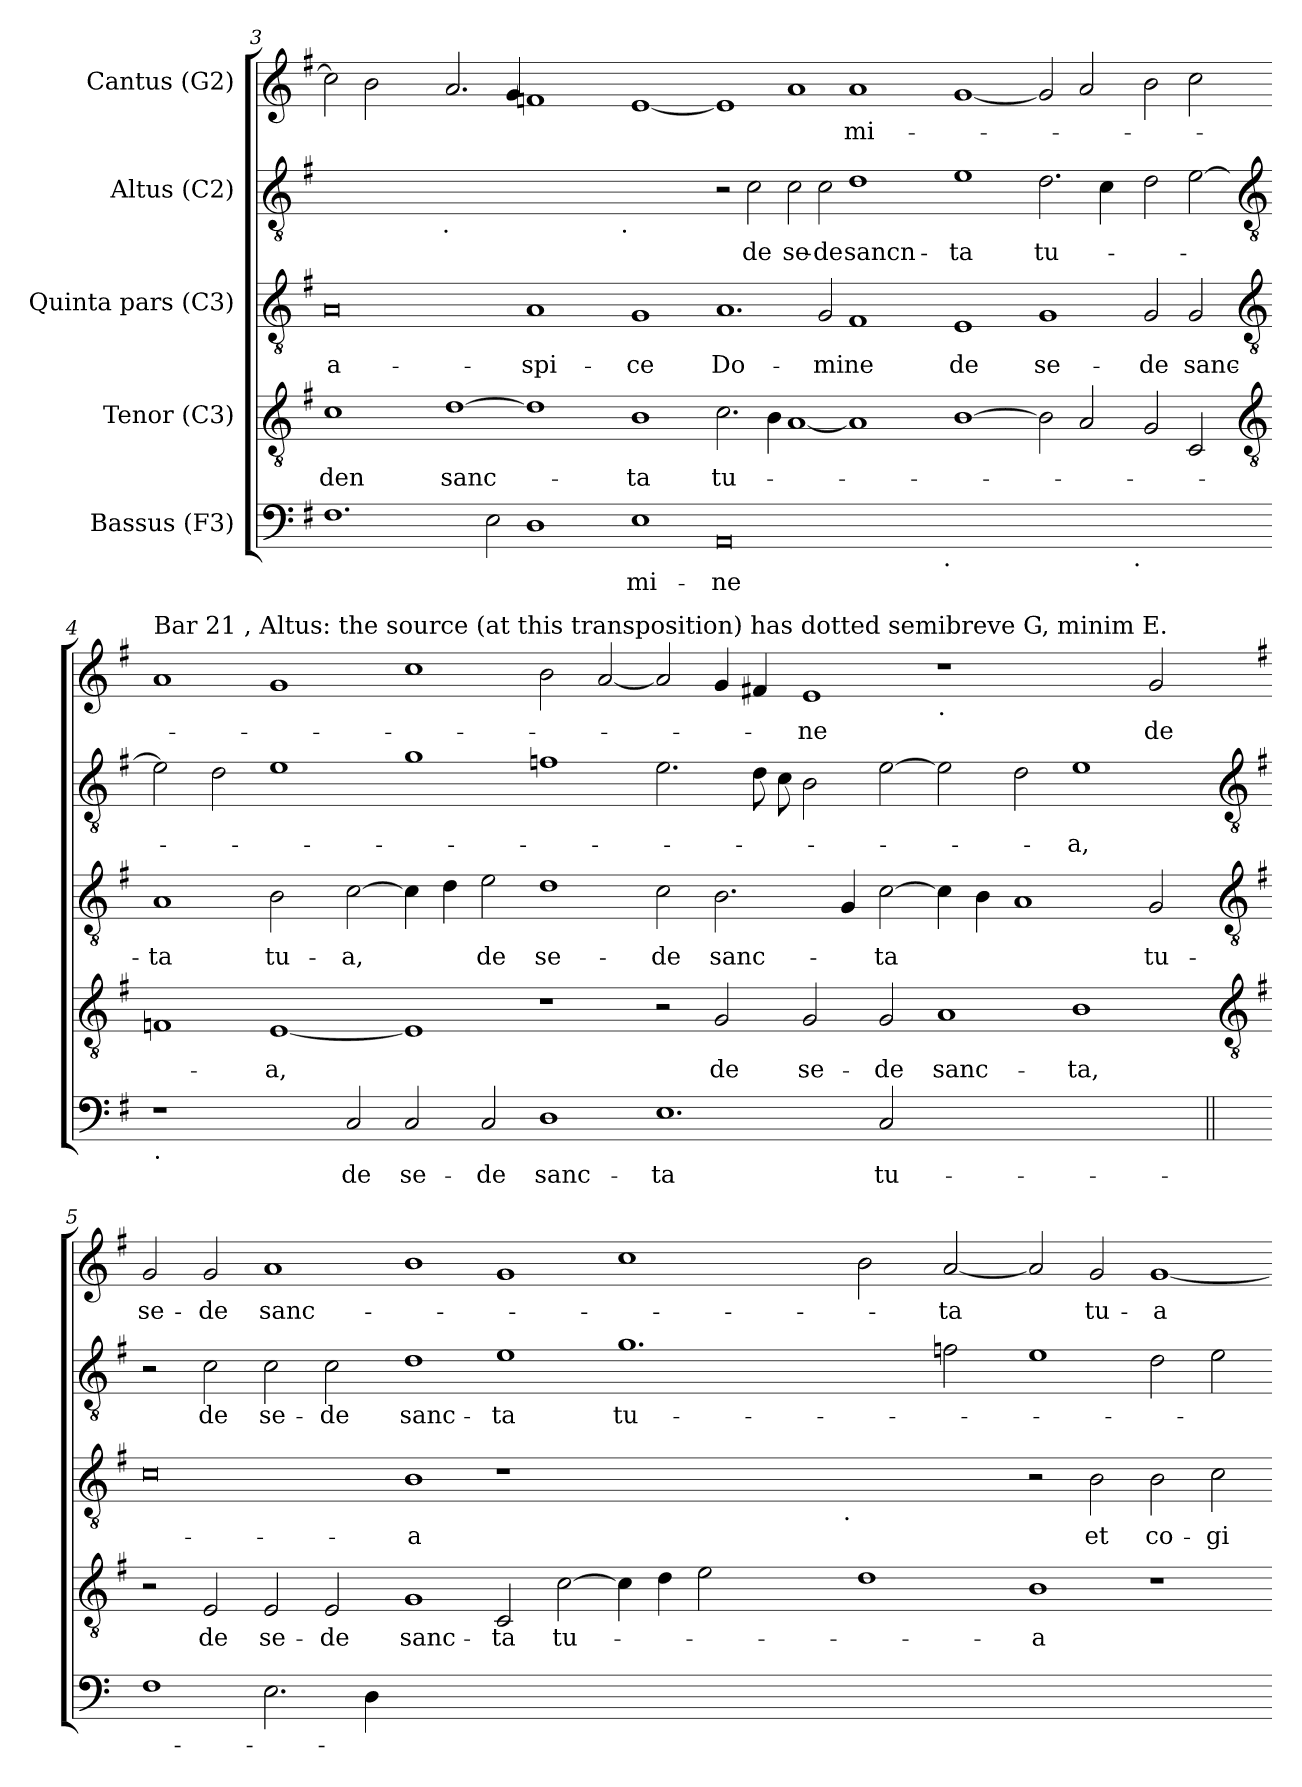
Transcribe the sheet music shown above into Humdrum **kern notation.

**kern	**text	**kern	**text	**kern	**text	**kern	**text	**kern	**text
*part5	*part5	*part4	*part4	*part3	*part3	*part2	*part2	*part1	*part1
*staff5	*staff5	*staff4	*staff4	*staff3	*staff3	*staff2	*staff2	*staff1	*staff1
*I"Bassus (F3)	*	*I"Tenor (C3)	*	*I"Quinta pars (C3)	*	*I"Altus (C2)	*	*I"Cantus (G2)	*
!!LO:LB:g=z
*clefF4	*	*clefGv2	*	*clefGv2	*	*clefGv2	*	*clefG2	*
*k[f#]	*	*k[f#]	*	*k[f#]	*	*k[f#]	*	*k[f#]	*
*G:	*	*G:	*	*G:	*	*G:	*	*G:	*
=3	=3	=3	=3	=3	=3	=3	=3	=3	=3
!	!	!	!LO:LY:b	!	!LO:LY:b	!	!	!	!
1.F#	.	1c	-den	0A	a-	4ryy	.	2cc\]	.
.	.	.	.	.	.	4ryy	.	.	.
.	.	.	.	.	.	64ryy	.	2b\	.
.	.	.	.	.	.	64ryy	.	.	.
.	.	.	.	.	.	64ryy	.	.	.
.	.	.	.	.	.	64ryy	.	.	.
.	.	.	.	.	.	64ryy	.	.	.
.	.	.	.	.	.	64ryy	.	.	.
.	.	.	.	.	.	64ryy	.	.	.
.	.	.	.	.	.	64ryy	.	.	.
.	.	.	.	.	.	64ryy	.	.	.
.	.	.	.	.	.	4ryy	.	.	.
.	.	.	.	.	.	64ryy	.	.	.
.	.	.	.	.	.	64ryy	.	.	.
.	.	.	.	.	.	64ryy	.	.	.
.	.	.	.	.	.	64ryy	.	.	.
.	.	.	.	.	.	64ryy	.	.	.
.	.	.	.	.	.	64ryy	.	.	.
!	!	!	!	!	!	!LO:TX:b:t=.	!	!	!
.	.	.	.	.	.	64ryy	.	.	.
!	!	!	!LO:LY:b	!	!	!	!	!	!
.	.	[1d	sanc-	.	.	4ryy	.	2.a/	.
.	.	.	.	.	.	4ryy	.	.	.
2E\	.	.	.	.	.	4ryy	.	.	.
.	.	.	.	.	.	4ryy	.	4g/	.
!	!	!	!	!	!LO:LY:b	!	!	!	!
1D	.	1d]	.	1A	-spi-	4ryy	.	1fn	.
.	.	.	.	.	.	4ryy	.	.	.
.	.	.	.	.	.	4ryy	.	.	.
.	.	.	.	.	.	32ryy	.	.	.
.	.	.	.	.	.	32ryy	.	.	.
.	.	.	.	.	.	32ryy	.	.	.
.	.	.	.	.	.	32ryy	.	.	.
.	.	.	.	.	.	32ryy	.	.	.
.	.	.	.	.	.	32ryy	.	.	.
!	!	!	!	!	!	!LO:TX:b:t=.	!	!	!
.	.	.	.	.	.	32ryy	.	.	.
.	.	.	.	.	.	4ryy	.	.	.
!	!LO:LY:b	!	!LO:LY:b	!	!LO:LY:b	!	!	!	!
1E	-mi-	1B	-ta	1G	-ce	.	.	[1e	.
.	.	.	.	.	.	4ryy	.	.	.
.	.	.	.	.	.	4ryy	.	.	.
.	.	.	.	.	.	4ryy	.	.	.
.	.	.	.	.	.	32ryy	.	.	.
!	!LO:LY:b	!	!LO:LY:b	!	!LO:LY:b	!	!	!	!
0AA	-ne	2.c\	tu-	1.A	Do-	2r	.	1e]	.
!	!	!	!	!	!	!	!LO:LY:b	!	!
.	.	.	.	.	.	2c\	de	.	.
.	.	4B\	.	.	.	.	.	.	.
!	!	!	!	!	!	!	!LO:LY:b	!	!
.	.	[1A	.	.	.	2c\	se-	1a	.
!	!	!	!	!	!LO:LY:b	!	!LO:LY:b	!	!
.	.	.	.	2G/	-mi-	2c\	-de	.	.
!	!	!	!	!	!LO:LY:b	!	!LO:LY:b	!	!LO:LY:b
4ryy	.	1A]	.	1F#	-ne	1d	sancn-	1a	-mi-
4ryy	.	.	.	.	.	.	.	.	.
4ryy	.	.	.	.	.	.	.	.	.
32ryy	.	.	.	.	.	.	.	.	.
32ryy	.	.	.	.	.	.	.	.	.
32ryy	.	.	.	.	.	.	.	.	.
32ryy	.	.	.	.	.	.	.	.	.
32ryy	.	.	.	.	.	.	.	.	.
32ryy	.	.	.	.	.	.	.	.	.
!LO:TX:b:t=.	!	!	!	!	!	!	!	!	!
32ryy	.	.	.	.	.	.	.	.	.
4ryy	.	.	.	.	.	.	.	.	.
!	!	!	!	!	!LO:LY:b	!	!LO:LY:b	!	!
.	.	[1B	.	1E	de	1e	-ta	[1g	.
4ryy	.	.	.	.	.	.	.	.	.
4ryy	.	.	.	.	.	.	.	.	.
4ryy	.	.	.	.	.	.	.	.	.
32ryy	.	.	.	.	.	.	.	.	.
!	!	!	!	!	!LO:LY:b	!	!LO:LY:b	!	!
4ryy	.	2B\]	.	1G	se-	2.d\	tu-	2g/]	.
4ryy	.	.	.	.	.	.	.	.	.
4ryy	.	2A/	.	.	.	.	.	2a/	.
32ryy	.	.	.	.	.	4c\	.	.	.
32ryy	.	.	.	.	.	.	.	.	.
32ryy	.	.	.	.	.	.	.	.	.
32ryy	.	.	.	.	.	.	.	.	.
32ryy	.	.	.	.	.	.	.	.	.
32ryy	.	.	.	.	.	.	.	.	.
!LO:TX:b:t=.	!	!	!	!	!	!	!	!	!
32ryy	.	.	.	.	.	.	.	.	.
4ryy	.	.	.	.	.	.	.	.	.
!	!	!	!	!	!LO:LY:b	!	!	!	!
.	.	2G/	.	2G/	-de	2d\	.	2b\	.
4ryy	.	.	.	.	.	.	.	.	.
4ryy	.	.	.	.	.	.	.	.	.
!	!	!	!	!	!LO:LY:b	!	!	!	!
.	.	2C/	.	2G/	sanc-	[2e\	.	2cc\	.
4ryy	.	.	.	.	.	.	.	.	.
32ryy	.	.	.	.	.	.	.	.	.
!!LO:LB:g=z
=4-	=4-	=4-	=4-	=4-	=4-	=4-	=4-	=4-	=4-
*	*	*clefGv2	*	*clefGv2	*	*clefGv2	*	*	*
!	!	!	!	!	!	!	!	!LO:TX:a:t=Bar 21 , Altus&colon; the source (at this transposition) has dotted semibreve G, minim E.	!
!LO:TX:b:t=.	!	!	!	!	!	!	!	!	!
!	!	!	!	!	!LO:LY:b	!	!	!	!
1r	.	1Fn	.	1A	-ta	2e\]	.	1a	.
.	.	.	.	.	.	2d\	.	.	.
!	!	!	!LO:LY:b	!	!LO:LY:b	!	!	!	!
4ryy	.	[1E	-a,	2B\	tu-	1e	.	1g	.
4ryy	.	.	.	.	.	.	.	.	.
!	!LO:LY:b	!	!	!	!LO:LY:b	!	!	!	!
2C/	de	.	.	[2c\	-a,	.	.	.	.
!	!LO:LY:b	!	!	!	!	!	!	!	!
2C/	se-	1E]	.	4c\]	.	1g	.	1cc	.
.	.	.	.	4d\	.	.	.	.	.
!	!LO:LY:b	!	!	!	!LO:LY:b	!	!	!	!
2C/	-de	.	.	2e\	de	.	.	.	.
!	!LO:LY:b	!	!	!	!LO:LY:b	!	!	!	!
1D	sanc-	1r	.	1d	se-	1fn	.	2b\	.
.	.	.	.	.	.	.	.	[2a/	.
!	!LO:LY:b	!	!	!	!LO:LY:b	!	!	!	!
1.E	-ta	2r	.	2c\	-de	2.e\	.	2a/]	.
!	!	!	!LO:LY:b	!	!LO:LY:b	!	!	!	!
.	.	2G/	de	2.B\	sanc-	.	.	4g/	.
.	.	.	.	.	.	8d\	.	4f#/	.
.	.	.	.	.	.	8c\	.	.	.
!	!	!	!LO:LY:b	!	!	!	!	!	!LO:LY:b
.	.	2G/	se-	.	.	2B\	.	1e	-ne
.	.	.	.	4G/	.	.	.	.	.
!	!LO:LY:b	!	!LO:LY:b	!	!LO:LY:b	!	!	!	!
2C/	tu-	2G/	-de	[2c\	-ta	[2e\	.	.	.
!	!	!	!	!	!	!	!	!LO:TX:b:t=.	!
!	!	!	!LO:LY:b	!	!	!	!	!	!
0ryy	.	1A	sanc-	4c\]	.	2e\]	.	1r	.
.	.	.	.	4B\	.	.	.	.	.
.	.	.	.	1A	.	2d\	.	.	.
!	!	!	!LO:LY:b	!	!	!	!LO:LY:b	!	!
.	.	1B	-ta,	.	.	1e	-a,	4ryy	.
.	.	.	.	.	.	.	.	4ryy	.
!	!	!	!	!	!LO:LY:b	!	!	!	!LO:LY:b
.	.	.	.	2G/	tu-	.	.	2g/	de
!!LO:LB:g=z
=5||	=5-	=5-	=5-	=5-	=5-	=5-	=5-	=5-	=5-
*	*	*clefGv2	*	*clefGv2	*	*clefGv2	*	*	*
*k[]	*	*	*	*	*	*	*	*	*
*C:	*	*	*	*	*	*	*	*	*
!	!	!	!	!	!	!	!	!	!LO:LY:b
1F	.	2r	.	0c	.	2r	.	2g/	se-
!	!	!	!LO:LY:b	!	!	!	!LO:LY:b	!	!LO:LY:b
.	.	2E/	de	.	.	2c\	de	2g/	-de
!	!	!	!LO:LY:b	!	!	!	!LO:LY:b	!	!LO:LY:b
2.E\	.	2E/	se-	.	.	2c\	se-	1a	sanc-
!	!	!	!LO:LY:b	!	!	!	!LO:LY:b	!	!
.	.	2E/	-de	.	.	2c\	-de	.	.
4D\	.	.	.	.	.	.	.	.	.
!	!	!	!LO:LY:b	!	!LO:LY:b	!	!LO:LY:b	!	!
00.ryy	.	1G	sanc-	1B	-a	1d	sanc-	1b	.
!	!	!	!LO:LY:b	!	!	!	!LO:LY:b	!	!
.	.	2C/	-ta	1r	.	1e	-ta	1g	.
!	!	!	!LO:LY:b	!	!	!	!	!	!
.	.	[2c\	tu-	.	.	.	.	.	.
!	!	!	!	!	!	!	!LO:LY:b	!	!
.	.	4c\]	.	4ryy	.	1.g	tu-	1cc	.
.	.	4d\	.	4ryy	.	.	.	.	.
.	.	2e\	.	4ryy	.	.	.	.	.
.	.	.	.	64ryy	.	.	.	.	.
.	.	.	.	64ryy	.	.	.	.	.
.	.	.	.	64ryy	.	.	.	.	.
.	.	.	.	64ryy	.	.	.	.	.
.	.	.	.	64ryy	.	.	.	.	.
.	.	.	.	64ryy	.	.	.	.	.
.	.	.	.	64ryy	.	.	.	.	.
.	.	.	.	64ryy	.	.	.	.	.
.	.	.	.	64ryy	.	.	.	.	.
.	.	.	.	64ryy	.	.	.	.	.
.	.	.	.	64ryy	.	.	.	.	.
.	.	.	.	64ryy	.	.	.	.	.
.	.	.	.	64ryy	.	.	.	.	.
.	.	.	.	64ryy	.	.	.	.	.
!	!	!	!	!LO:TX:b:t=.	!	!	!	!	!
.	.	.	.	64ryy	.	.	.	.	.
.	.	.	.	4ryy	.	.	.	.	.
.	.	1d	.	.	.	.	.	2b\	.
.	.	.	.	4ryy	.	.	.	.	.
.	.	.	.	4ryy	.	.	.	.	.
!	!	!	!	!	!	!	!	!	!LO:LY:b
.	.	.	.	.	.	2fn\	.	[2a/	-ta
.	.	.	.	4ryy	.	.	.	.	.
.	.	.	.	64ryy	.	.	.	.	.
!	!	!	!LO:LY:b	!	!	!	!	!	!
.	.	1B	-a	2r	.	1e	.	2a/]	.
!	!	!	!	!	!LO:LY:b	!	!	!	!LO:LY:b
.	.	.	.	2B\	et	.	.	2g/	tu-
!	!	!	!	!	!LO:LY:b	!	!	!	!LO:LY:b
.	.	1r	.	2B\	co-	2d\	.	[1g	-a
!	!	!	!	!	!LO:LY:b	!	!	!	!
.	.	.	.	2c\	-gi-	2e\	.	.	.
=-	=-	=-	=-	=-	=-	=-	=-	=-	=-
*-	*-	*-	*-	*-	*-	*-	*-	*-	*-
